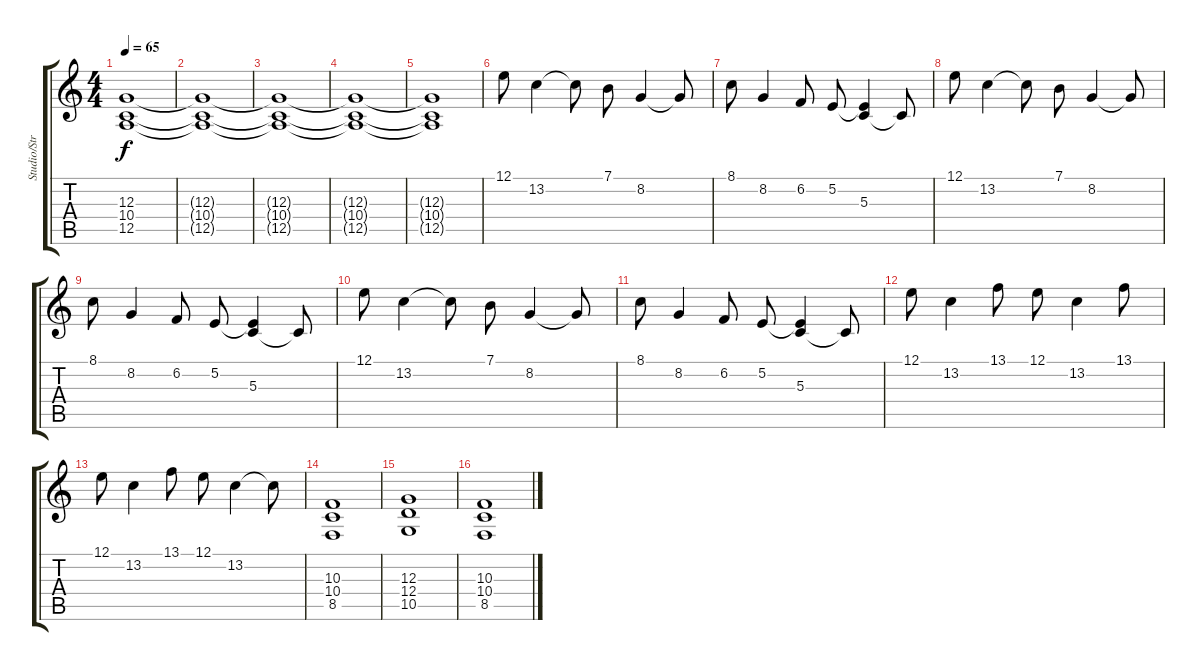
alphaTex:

\track ("Studio/Strings" "Studio/Str") {instrument stringensemble1}
\staff {score tabs}
\tuning (E4 B3 G3 D3 A2 E2) {hide}
\ts (4 4)
\tempo 65
\clef g2
\ks c
(12.3{t} 10.4{t} 12.5{t}).1{dy f} |
(12.3{t} 10.4{t} 12.5{t}).1 |
(12.3{t} 10.4{t} 12.5{t}).1 |
(12.3{t} 10.4{t} 12.5{t}).1 |
(12.3{t} 10.4{t} 12.5{t}).1 |
12.1.8{volume 13 instrument drawbarorgan} 13.2.4 13.2{t}.8 7.1.8 8.2.4 8.2{t}.8 |
8.1.8 8.2.4 6.2.8 5.2.8 (5.2{t} 5.3).4 5.3{t}.8 |
12.1.8 13.2.4 13.2{t}.8 7.1.8 8.2.4 8.2{t}.8 |
8.1.8 8.2.4 6.2.8 5.2.8 (5.2{t} 5.3).4 5.3{t}.8 |
12.1.8 13.2.4 13.2{t}.8 7.1.8 8.2.4 8.2{t}.8 |
8.1.8 8.2.4 6.2.8 5.2.8 (5.2{t} 5.3).4 5.3{t}.8 |
12.1.8 13.2.4 13.1.8 12.1.8 13.2.4 13.1.8 |
12.1.8 13.2.4 13.1.8 12.1.8 13.2.4 13.2{t}.8 |
(10.3 10.4 8.5).1{volume 13 instrument stringensemble1} |
(12.3 12.4 10.5).1 |
(10.3 10.4 8.5).1
